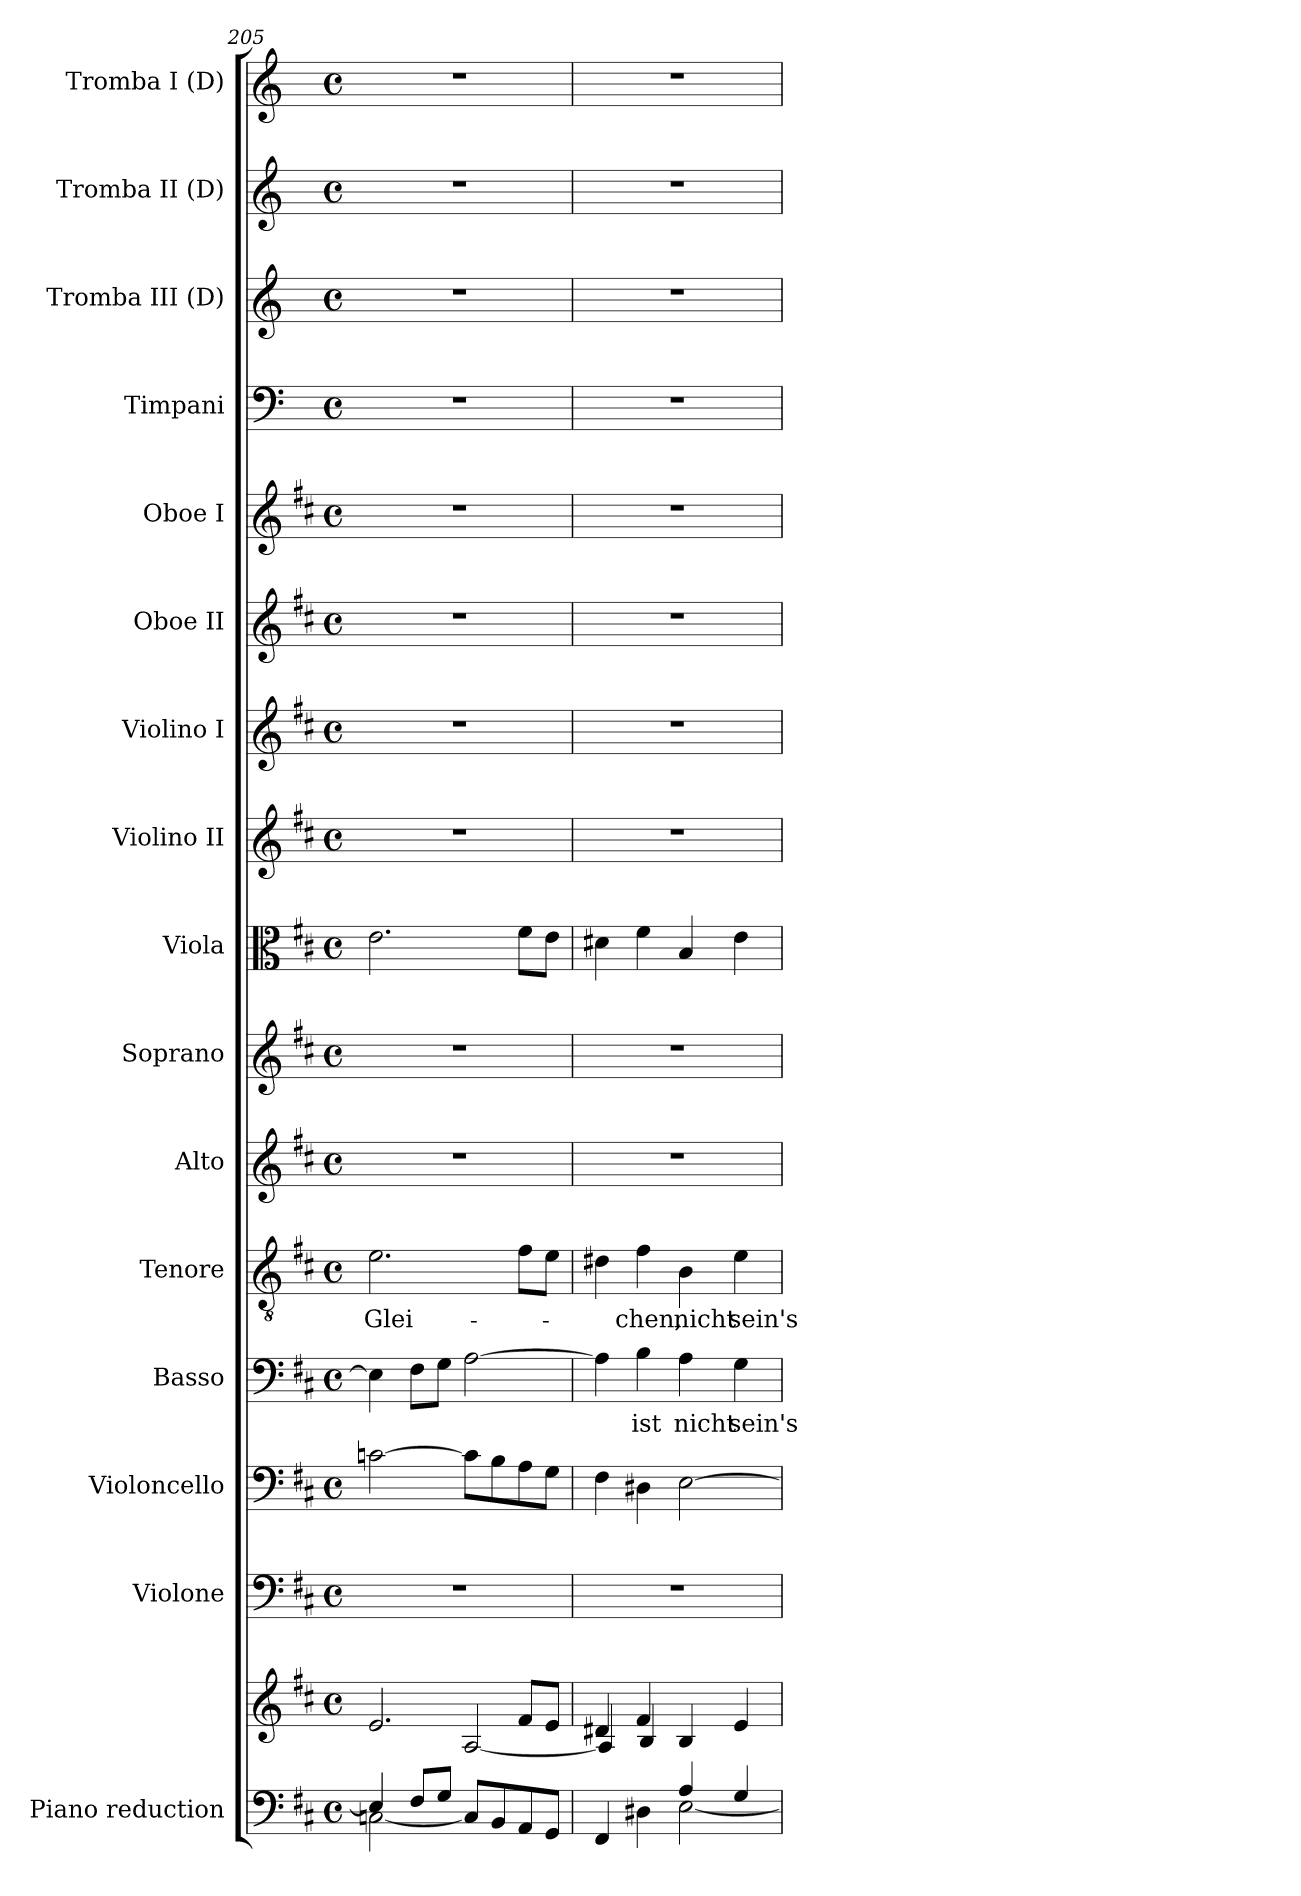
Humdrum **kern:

**kern	**kern	**kern	**kern	**kern	**text	**kern	**text	**kern	**kern	**kern	**kern	**kern	**kern	**kern	**kern	**kern	**kern	**kern
*part16	*part16	*part15	*part14	*part13	*part13	*part12	*part12	*part11	*part10	*part9	*part8	*part7	*part6	*part5	*part4	*part3	*part2	*part1
*staff17	*staff16	*staff15	*staff14	*staff13	*staff13	*staff12	*staff12	*staff11	*staff10	*staff9	*staff8	*staff7	*staff6	*staff5	*staff4	*staff3	*staff2	*staff1
*I"Piano reduction	*	*I"Violone	*I"Violoncello	*I"Basso	*	*I"Tenore	*	*I"Alto	*I"Soprano	*I"Viola	*I"Violino II	*I"Violino I	*I"Oboe II	*I"Oboe I	*I"Timpani	*I"Tromba III (D)	*I"Tromba II (D)	*I"Tromba I (D)
*I'Pno	*	*	*	*	*	*	*	*	*	*	*	*	*I'Ob	*I'Ob	*I'Timp	*	*	*
*clefF4	*clefG2	*clefF4	*clefF4	*clefF4	*	*clefGv2	*	*clefG2	*clefG2	*clefC3	*clefG2	*clefG2	*clefG2	*clefG2	*clefF4	*clefG2	*clefG2	*clefG2
*	*	*ITrd7c12	*	*	*	*	*	*	*	*	*	*	*	*	*	*ITrd-1c-2	*ITrd-1c-2	*ITrd-1c-2
*k[f#c#]	*k[f#c#]	*k[f#c#]	*k[f#c#]	*k[f#c#]	*	*k[f#c#]	*	*k[f#c#]	*k[f#c#]	*k[f#c#]	*k[f#c#]	*k[f#c#]	*k[f#c#]	*k[f#c#]	*k[]	*k[f#c#]	*k[f#c#]	*k[f#c#]
*M4/4	*M4/4	*M4/4	*M4/4	*M4/4	*	*M4/4	*	*M4/4	*M4/4	*M4/4	*M4/4	*M4/4	*M4/4	*M4/4	*M4/4	*M4/4	*M4/4	*M4/4
*met(c)	*met(c)	*met(c)	*met(c)	*met(c)	*	*met(c)	*	*met(c)	*met(c)	*met(c)	*met(c)	*met(c)	*met(c)	*met(c)	*met(c)	*met(c)	*met(c)	*met(c)
=205	=205	=205	=205	=205	=205	=205	=205	=205	=205	=205	=205	=205	=205	=205	=205	=205	=205	=205
*^	*^	*	*	*	*	*	*	*	*	*	*	*	*	*	*	*	*	*
!	!	!	!	!	!	!	!	!	!LO:LY:b	!	!	!	!	!	!	!	!	!	!	!
4E/]	[2Cn\	2.e/	2ryy	1r	[2cn\	4E\]	.	2.e\	Glei-	1r	1r	2.e\	1r	1r	1r	1r	1r	1r	1r	1r
8F#/L	.	.	.	.	.	8F#\L	.	.	.	.	.	.	.	.	.	.	.	.	.	.
8G/J	.	.	.	.	.	8G\J	.	.	.	.	.	.	.	.	.	.	.	.	.	.
2ryy	8C/L]	.	[2A/	.	8c\L]	[2A\	.	.	.	.	.	.	.	.	.	.	.	.	.	.
.	8BB/	.	.	.	8B\	.	.	.	.	.	.	.	.	.	.	.	.	.	.	.
.	8AA/	8f#/L	.	.	8A\	.	.	8f#\L	.	.	.	8f#\L	.	.	.	.	.	.	.	.
.	8GG/J	8e/J	.	.	8G\J	.	.	8e\J	.	.	.	8e\J	.	.	.	.	.	.	.	.
=206	=206	=206	=206	=206	=206	=206	=206	=206	=206	=206	=206	=206	=206	=206	=206	=206	=206	=206	=206	=206
2ryy	4FF#/	4d#X/	4A/]	1r	4F#\	4A\]	.	4d#X\	.	1r	1r	4d#X\	1r	1r	1r	1r	1r	1r	1r	1r
!	!	!	!	!	!	!	!LO:LY:b	!	!LO:LY:b	!	!	!	!	!	!	!	!	!	!	!
.	4D#X\	4f#/	4B/	.	4D#X\	4B\	ist	4f#\	-chen,	.	.	4f#\	.	.	.	.	.	.	.	.
!	!	!	!	!	!	!	!LO:LY:b	!	!LO:LY:b	!	!	!	!	!	!	!	!	!	!	!
4A/	[2E\	4B/	2ryy	.	[2E\	4A\	nicht	4B\	nicht	.	.	4B/	.	.	.	.	.	.	.	.
!	!	!	!	!	!	!	!LO:LY:b	!	!LO:LY:b	!	!	!	!	!	!	!	!	!	!	!
4G/	.	4e/	.	.	.	4G\	sein's	4e\	sein's	.	.	4e\	.	.	.	.	.	.	.	.
*v	*v	*	*	*	*	*	*	*	*	*	*	*	*	*	*	*	*	*	*	*
*	*v	*v	*	*	*	*	*	*	*	*	*	*	*	*	*	*	*	*	*
=	=	=	=	=	=	=	=	=	=	=	=	=	=	=	=	=	=	=
*-	*-	*-	*-	*-	*-	*-	*-	*-	*-	*-	*-	*-	*-	*-	*-	*-	*-	*-
